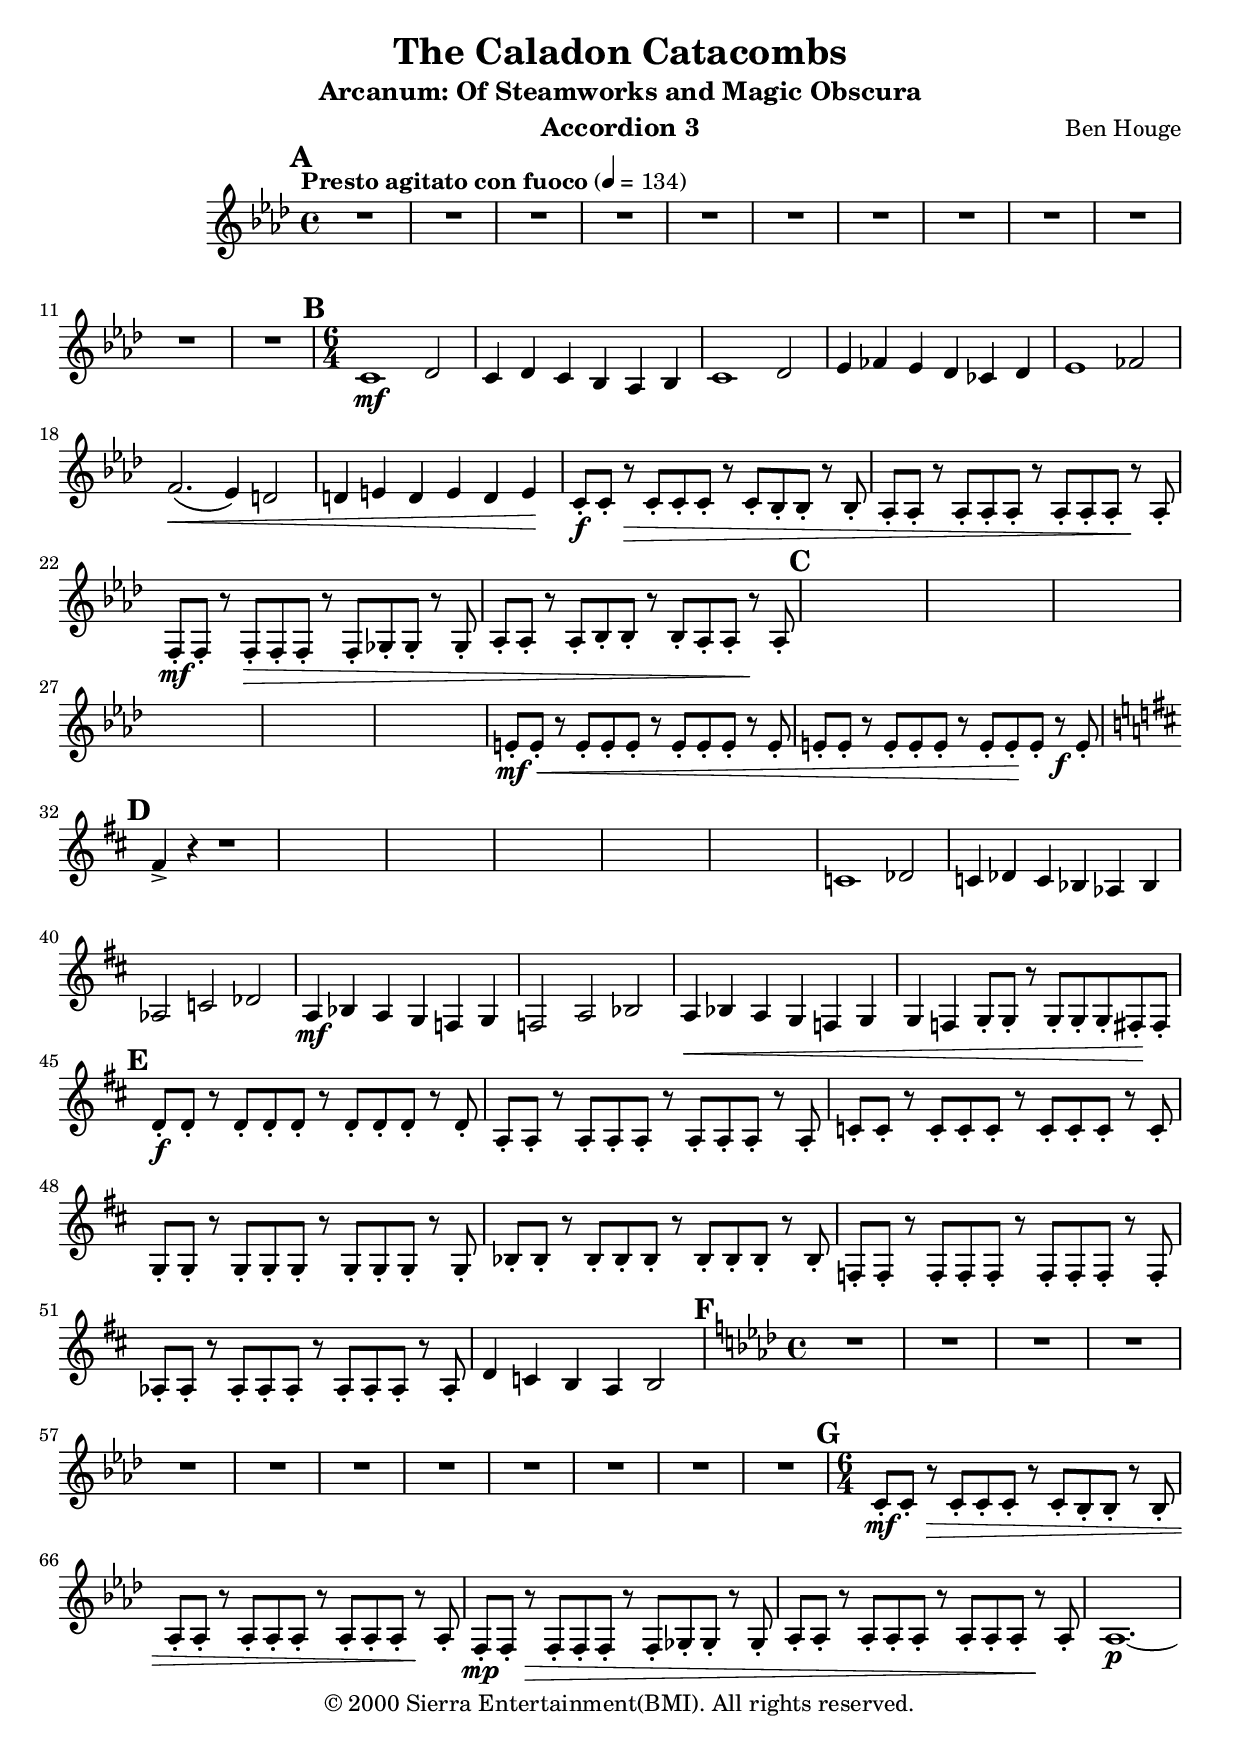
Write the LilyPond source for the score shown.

\include "src/header.ly"
\include "src/settings.ly"
accordionThreeSolo = \relative c' {

  \defaultTempo
  \aTime
  \aKey

  \tag #'part {\mark \default}

  R1*12

  \tag #'part {\mark \default}
  \bTime

  c1\mf des2
  c4 des c b as b
  c1 des2
  es4 fes es des ces des
  es1 fes2
  f2.\<\( es4\) d2
  d4 e d e d e\!

  c8-.\f c-. r\> c-. c-. c-. r c-. b-. b-. r b-.
  as8-. as-. r as-. as-. as-. r as-. as-. as-. r\! as-.
  f8-.\mf f-. r f-.\> f-. f-. r f-. ges-. ges-. r ges-.
  as8-. as-. r as-. b-. b-. r b-. as-. as-. r\! as-.

  \tag #'part {\mark \default}

  s1.*6
  e'8-.\mf\< e-. r e-. e-. e-. r e-. e-. e-. r e-.
  e8-. e-. r e-. e-. e-. r e-. e-.\! e-. r\f e-.
  % another way - cis8-. cis-. r cis-. cis-. cis-. r cis-. cis-.\! cis-. r\f cis-.

  \tag #'part {\mark \default}
  \bKey

  fis4-> r4 r1
  s1.*5

  c1 des2
  c4 des c b as b
  as2 c2 des2
  a4\mf b a g f g
  f2 a2 b2
  a4\< b a g f g
  g4 f4 g8-. g8-. r8 g8-. g8-. g8-. fis8-.\! fis8-.

  \tag #'part {\mark \default}

  d'8-.\f d-. r d-. d-. d-. r d-. d-. d-. r d-.
  a8-. a-. r a-. a-. a-. r a-. a-. a-. r a-.
  c8-. c-. r c-. c-. c-. r c-. c-. c-. r c-.
  g8-. g-. r g-. g-. g-. r g-. g-. g-. r g-.
  b8-. b-. r b-. b-. b-. r b-. b-. b-. r b-.
  f8-. f-. r f-. f-. f-. r f-. f-. f-. r f-.
  as8-. as-. r as-. as-. as-. r as-. as-. as-. r as-.
  d4 c h a h2

  \tag #'part {\mark \default}
  \aKey
  \aTime

  R1*12

  \tag #'part {\mark \default}
  \bTime

  c8-.\mf c-. r\> c-. c-. c-. r c-. b-. b-. r b-.
  as8-. as-. r as-. as-. as-. r as-. as-. as-. r\! as-.
  f8-.\mp f-. r\> f-. f-. f-. r f-. ges-. ges-. r ges-.
  as8-. as-. r as-. as-. as-. r as-. as-. as-. r\! as-.
  as1.~\p
  as1.

  \bar "|."
}


\header {
    instrument = "Accordion 3"
}

\score {
  \new Score {
  \set Score.markFormatter = #format-mark-box-numbers
  <<
    \new Staff <<
      \set Staff.midiInstrument = "accordion"
      \removeWithTag #'score \accordionThreeSolo
    >>
  >>
  }
  \layout {
    \include "src/layout.ly"
  }
  \midi{}
}
\paper {
  indent = 25
}
